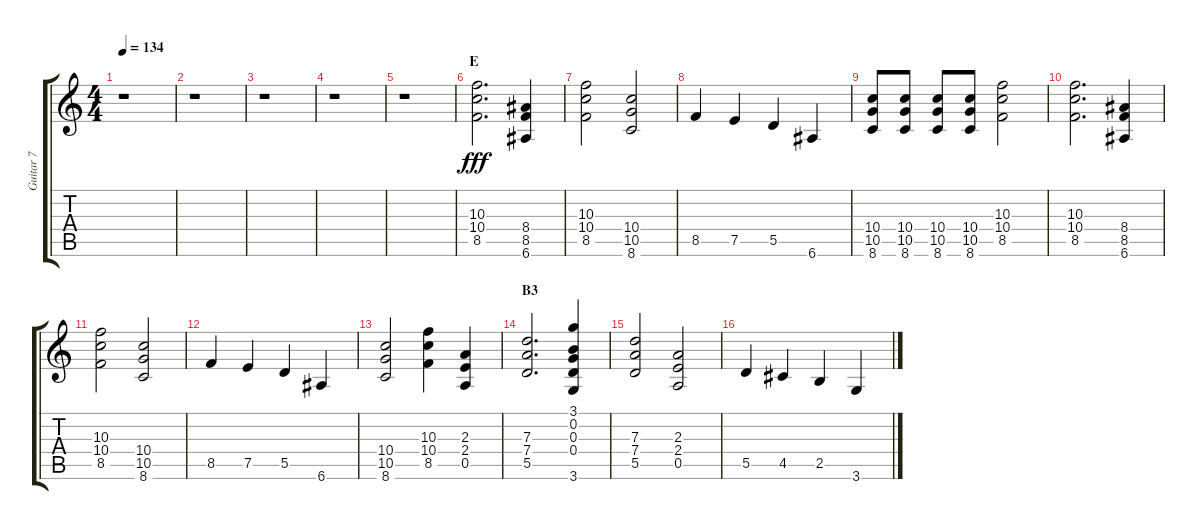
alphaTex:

\track ("Guitar 7" "Guitar 7") {instrument distortionguitar}
\staff {score tabs}
\tuning (E4 B3 G3 D3 A2 E2) {hide}
\ts (4 4)
\tempo 134
\clef g2
\ks c
r.1{dy fff} |
r.1 |
r.1 |
r.1 |
r.1 |
\section ("" "E")
(10.3 10.4 8.5).2{d} (8.4 8.5 6.6).4 |
(10.3 10.4 8.5).2 (10.4 10.5 8.6).2 |
8.5.4 7.5.4 5.5.4 6.6.4 |
(10.4 10.5 8.6).8 (10.4 10.5 8.6).8 (10.4 10.5 8.6).8 (10.4 10.5 8.6).8 (10.3 10.4 8.5).2 |
(10.3 10.4 8.5).2{d} (8.4 8.5 6.6).4 |
(10.3 10.4 8.5).2 (10.4 10.5 8.6).2 |
8.5.4 7.5.4 5.5.4 6.6.4 |
(10.4 10.5 8.6).2 (10.3 10.4 8.5).4 (2.3 2.4 0.5).4 |
\section ("" "B3")
(7.3 7.4 5.5).2{d} (3.1 0.2 0.3 0.4 3.6).4 |
(7.3 7.4 5.5).2 (2.3 2.4 0.5).2 |
5.5.4 4.5.4 2.5.4 3.6.4
